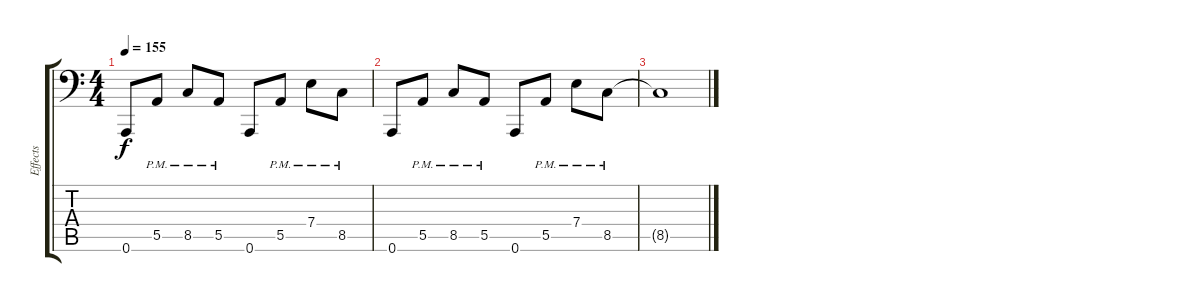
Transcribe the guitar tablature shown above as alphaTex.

\track ("Effects" "Effects") {instrument fx7echoes}
\staff {score tabs}
\tuning (B3 Gb3 D3 A2 E2 A1) {hide}
\ts (4 4)
\tempo 155
\clef f4
\ks c
0.6.8{dy f} 5.5{pm}.8 8.5{pm}.8 5.5{pm}.8 0.6.8 5.5{pm}.8 7.4{pm}.8 8.5{pm}.8 |
0.6.8 5.5{pm}.8 8.5{pm}.8 5.5{pm}.8 0.6.8 5.5{pm}.8 7.4{pm}.8 8.5{pm}.8 |
8.5{t}.1
